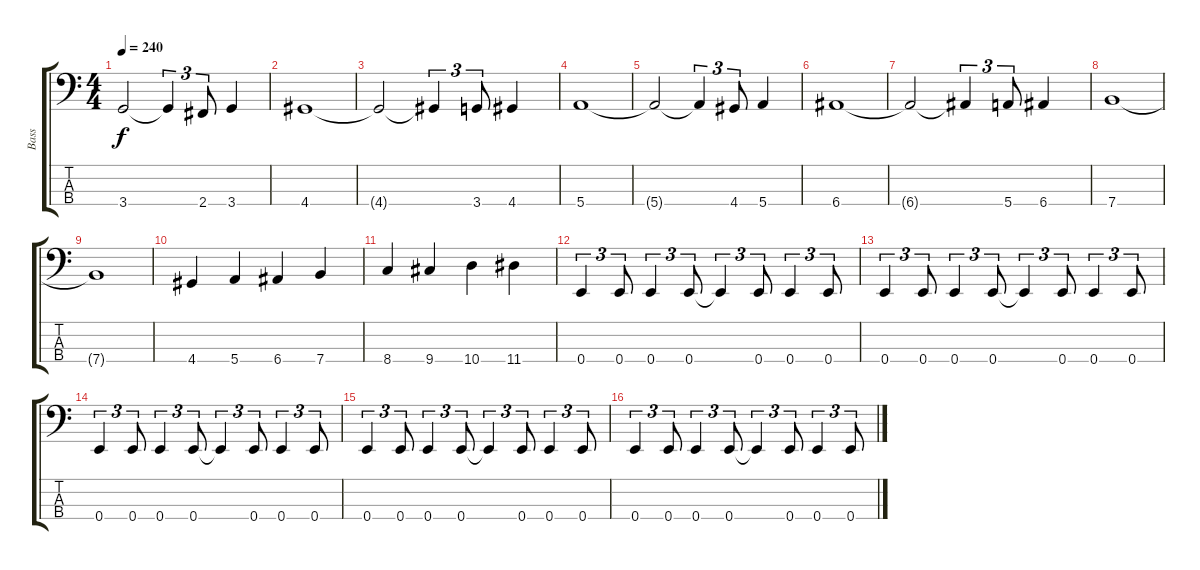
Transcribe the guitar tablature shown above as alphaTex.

\track ("Bass" "Bass") {instrument electricbassfinger}
\staff {score tabs}
\tuning (G2 D2 A1 E1) {hide}
\ts (4 4)
\tempo 240
\clef f4
\ks c
3.4{t}.2{dy f} 3.4{t}.4{tu (3 2)} 2.4.8{tu (3 2)} 3.4.4 |
4.4.1 |
4.4{t}.2 4.4{t}.4{tu (3 2)} 3.4.8{tu (3 2)} 4.4.4 |
5.4.1 |
5.4{t}.2 5.4{t}.4{tu (3 2)} 4.4.8{tu (3 2)} 5.4.4 |
6.4.1 |
6.4{t}.2 6.4{t}.4{tu (3 2)} 5.4.8{tu (3 2)} 6.4.4 |
7.4.1 |
7.4{t}.1 |
4.4.4 5.4.4 6.4.4 7.4.4 |
8.4.4 9.4.4 10.4.4 11.4.4 |
0.4.4{tu (3 2)} 0.4.8{tu (3 2)} 0.4.4{tu (3 2)} 0.4.8{tu (3 2)} 0.4{t}.4{tu (3 2)} 0.4.8{tu (3 2)} 0.4.4{tu (3 2)} 0.4.8{tu (3 2)} |
0.4.4{tu (3 2)} 0.4.8{tu (3 2)} 0.4.4{tu (3 2)} 0.4.8{tu (3 2)} 0.4{t}.4{tu (3 2)} 0.4.8{tu (3 2)} 0.4.4{tu (3 2)} 0.4.8{tu (3 2)} |
0.4.4{tu (3 2)} 0.4.8{tu (3 2)} 0.4.4{tu (3 2)} 0.4.8{tu (3 2)} 0.4{t}.4{tu (3 2)} 0.4.8{tu (3 2)} 0.4.4{tu (3 2)} 0.4.8{tu (3 2)} |
0.4.4{tu (3 2)} 0.4.8{tu (3 2)} 0.4.4{tu (3 2)} 0.4.8{tu (3 2)} 0.4{t}.4{tu (3 2)} 0.4.8{tu (3 2)} 0.4.4{tu (3 2)} 0.4.8{tu (3 2)} |
0.4.4{tu (3 2)} 0.4.8{tu (3 2)} 0.4.4{tu (3 2)} 0.4.8{tu (3 2)} 0.4{t}.4{tu (3 2)} 0.4.8{tu (3 2)} 0.4.4{tu (3 2)} 0.4.8{tu (3 2)}
